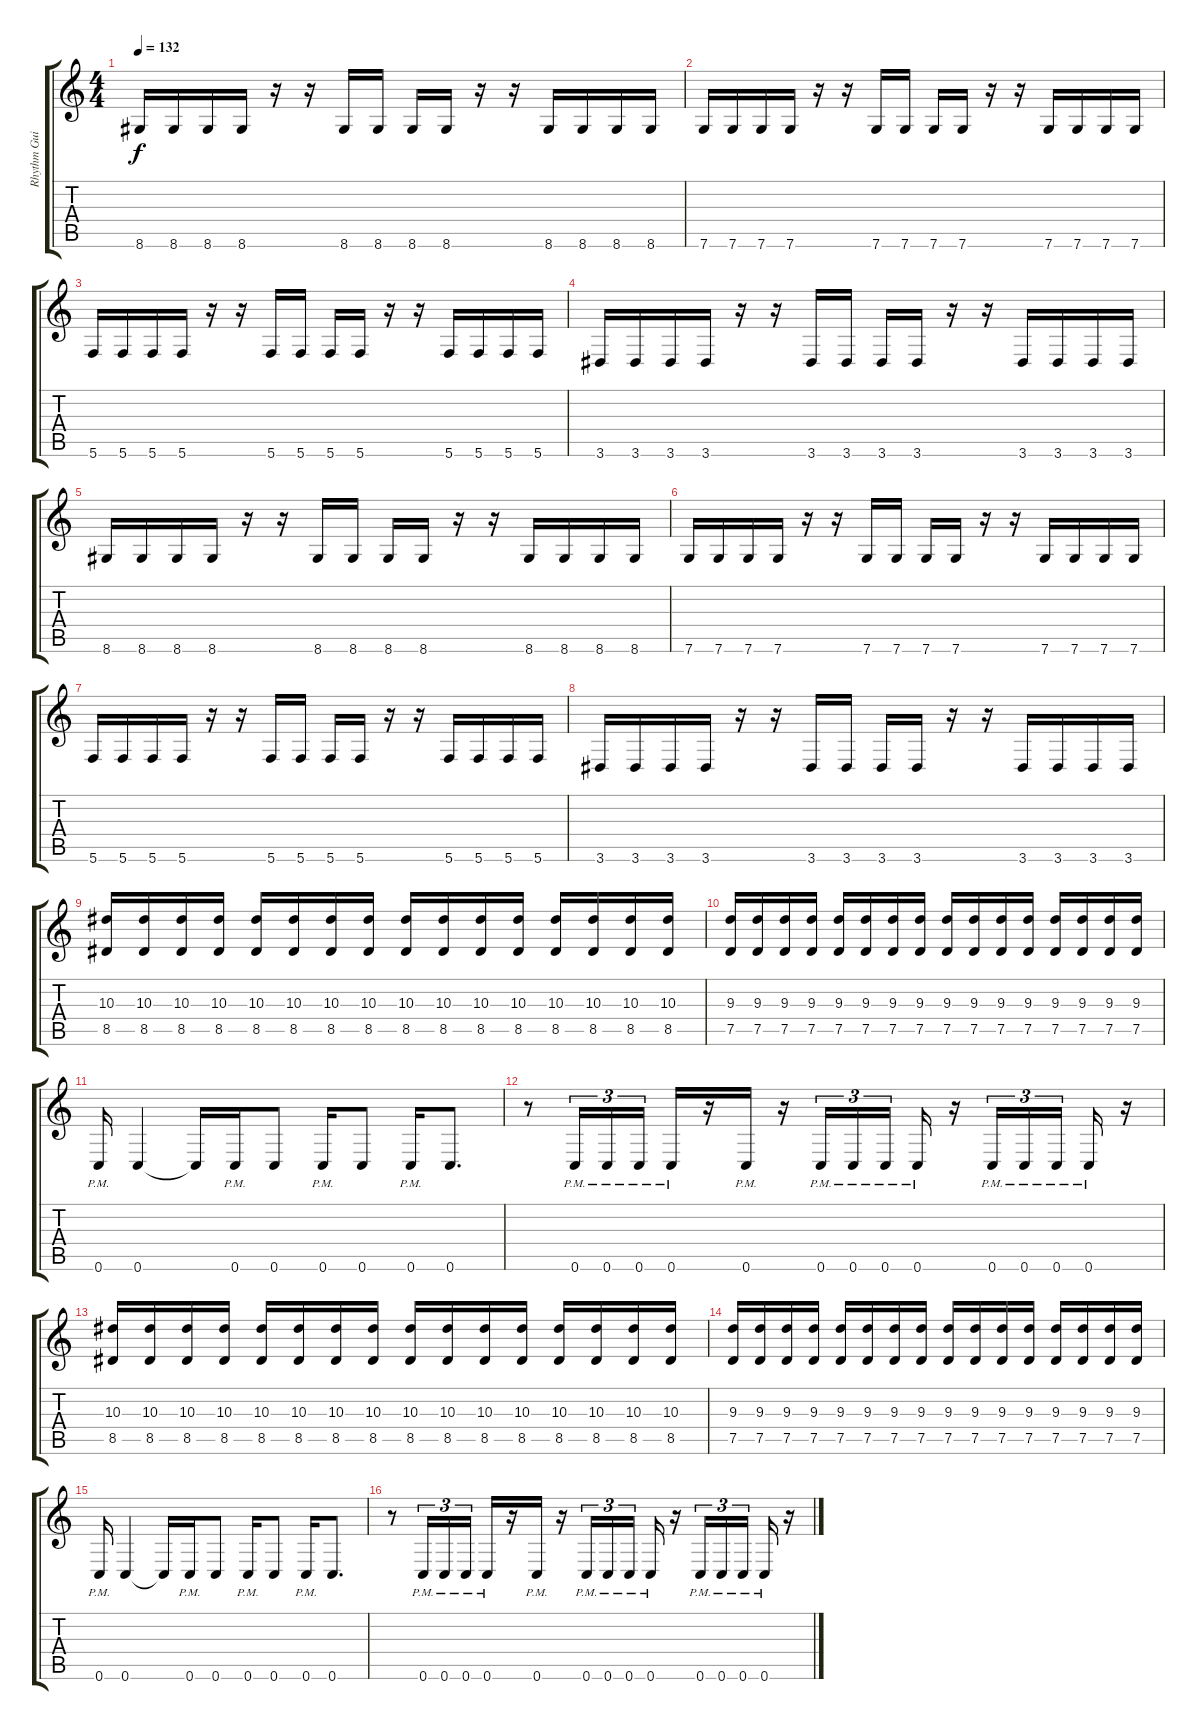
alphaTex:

\track ("Rhythm Guitar 1" "Rhythm Gui") {instrument distortionguitar}
\staff {score tabs}
\tuning (D4 A3 F3 C3 G2 C2) {hide}
\ts (4 4)
\tempo 132
\clef g2
\ks c
8.6.16{dy f} 8.6.16 8.6.16 8.6.16 r.16 r.16 8.6.16 8.6.16 8.6.16 8.6.16 r.16 r.16 8.6.16 8.6.16 8.6.16 8.6.16 |
7.6.16 7.6.16 7.6.16 7.6.16 r.16 r.16 7.6.16 7.6.16 7.6.16 7.6.16 r.16 r.16 7.6.16 7.6.16 7.6.16 7.6.16 |
5.6.16 5.6.16 5.6.16 5.6.16 r.16 r.16 5.6.16 5.6.16 5.6.16 5.6.16 r.16 r.16 5.6.16 5.6.16 5.6.16 5.6.16 |
3.6.16 3.6.16 3.6.16 3.6.16 r.16 r.16 3.6.16 3.6.16 3.6.16 3.6.16 r.16 r.16 3.6.16 3.6.16 3.6.16 3.6.16 |
8.6.16 8.6.16 8.6.16 8.6.16 r.16 r.16 8.6.16 8.6.16 8.6.16 8.6.16 r.16 r.16 8.6.16 8.6.16 8.6.16 8.6.16 |
7.6.16 7.6.16 7.6.16 7.6.16 r.16 r.16 7.6.16 7.6.16 7.6.16 7.6.16 r.16 r.16 7.6.16 7.6.16 7.6.16 7.6.16 |
5.6.16 5.6.16 5.6.16 5.6.16 r.16 r.16 5.6.16 5.6.16 5.6.16 5.6.16 r.16 r.16 5.6.16 5.6.16 5.6.16 5.6.16 |
3.6.16 3.6.16 3.6.16 3.6.16 r.16 r.16 3.6.16 3.6.16 3.6.16 3.6.16 r.16 r.16 3.6.16 3.6.16 3.6.16 3.6.16 |
(10.3 8.5).16 (10.3 8.5).16 (10.3 8.5).16 (10.3 8.5).16 (10.3 8.5).16 (10.3 8.5).16 (10.3 8.5).16 (10.3 8.5).16 (10.3 8.5).16 (10.3 8.5).16 (10.3 8.5).16 (10.3 8.5).16 (10.3 8.5).16 (10.3 8.5).16 (10.3 8.5).16 (10.3 8.5).16 |
(9.3 7.5).16 (9.3 7.5).16 (9.3 7.5).16 (9.3 7.5).16 (9.3 7.5).16 (9.3 7.5).16 (9.3 7.5).16 (9.3 7.5).16 (9.3 7.5).16 (9.3 7.5).16 (9.3 7.5).16 (9.3 7.5).16 (9.3 7.5).16 (9.3 7.5).16 (9.3 7.5).16 (9.3 7.5).16 |
0.6{pm}.16 0.6.4 0.6{t}.16 0.6{pm}.16 0.6.8 0.6{pm}.16 0.6.8 0.6{pm}.16 0.6.8{d} |
r.8 0.6{pm}.16{tu (3 2)} 0.6{pm}.16{tu (3 2)} 0.6{pm}.16{tu (3 2)} 0.6{pm}.16 r.16 0.6{pm}.16 r.16 0.6{pm}.16{tu (3 2)} 0.6{pm}.16{tu (3 2)} 0.6{pm}.16{tu (3 2)} 0.6{pm}.16 r.16 0.6{pm}.16{tu (3 2)} 0.6{pm}.16{tu (3 2)} 0.6{pm}.16{tu (3 2)} 0.6{pm}.16 r.16 |
(10.3 8.5).16 (10.3 8.5).16 (10.3 8.5).16 (10.3 8.5).16 (10.3 8.5).16 (10.3 8.5).16 (10.3 8.5).16 (10.3 8.5).16 (10.3 8.5).16 (10.3 8.5).16 (10.3 8.5).16 (10.3 8.5).16 (10.3 8.5).16 (10.3 8.5).16 (10.3 8.5).16 (10.3 8.5).16 |
(9.3 7.5).16 (9.3 7.5).16 (9.3 7.5).16 (9.3 7.5).16 (9.3 7.5).16 (9.3 7.5).16 (9.3 7.5).16 (9.3 7.5).16 (9.3 7.5).16 (9.3 7.5).16 (9.3 7.5).16 (9.3 7.5).16 (9.3 7.5).16 (9.3 7.5).16 (9.3 7.5).16 (9.3 7.5).16 |
0.6{pm}.16 0.6.4 0.6{t}.16 0.6{pm}.16 0.6.8 0.6{pm}.16 0.6.8 0.6{pm}.16 0.6.8{d} |
r.8 0.6{pm}.16{tu (3 2)} 0.6{pm}.16{tu (3 2)} 0.6{pm}.16{tu (3 2)} 0.6{pm}.16 r.16 0.6{pm}.16 r.16 0.6{pm}.16{tu (3 2)} 0.6{pm}.16{tu (3 2)} 0.6{pm}.16{tu (3 2)} 0.6{pm}.16 r.16 0.6{pm}.16{tu (3 2)} 0.6{pm}.16{tu (3 2)} 0.6{pm}.16{tu (3 2)} 0.6{pm}.16 r.16
